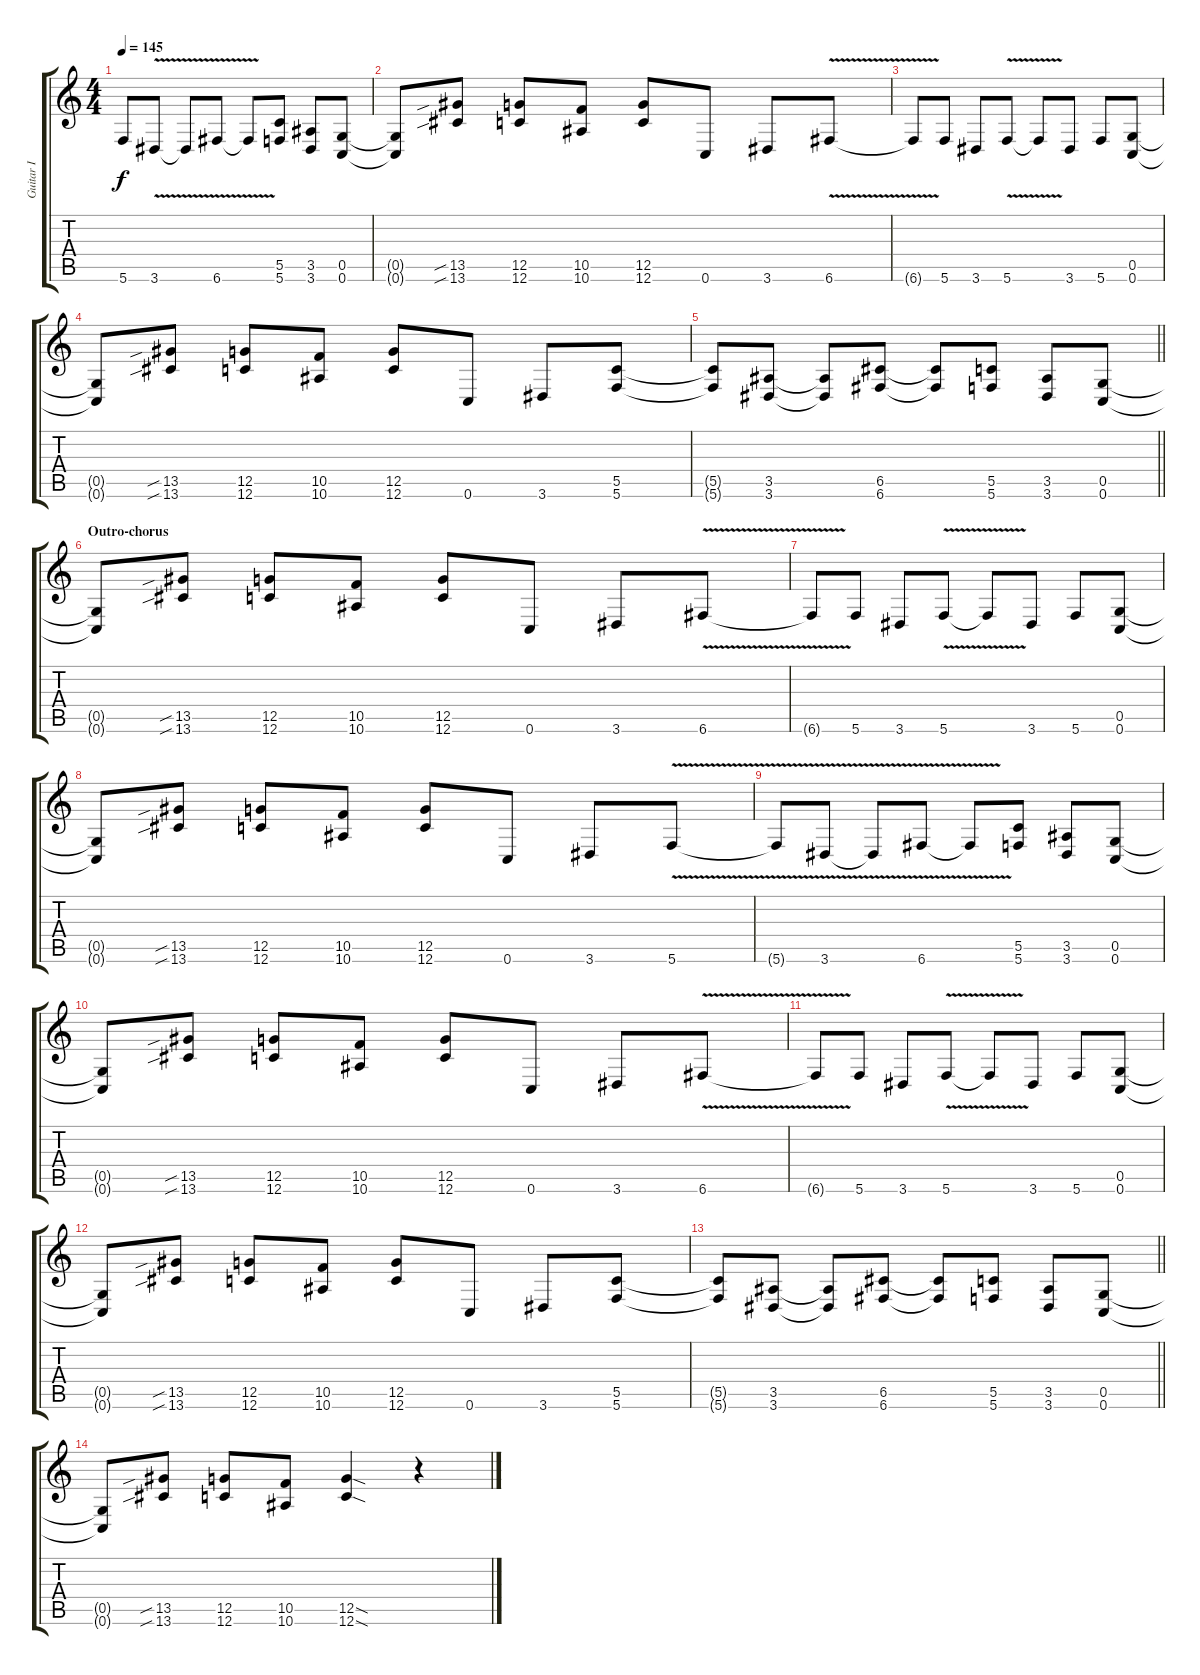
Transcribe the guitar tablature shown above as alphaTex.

\track ("Guitar I" "Guitar I") {instrument distortionguitar}
\staff {score tabs}
\tuning (D4 A3 F3 C3 G2 C2) {hide}
\ts (4 4)
\tempo 145
\clef g2
\ks c
5.6{t}.8{dy f} 3.6{v}.8 3.6{t}.8 6.6{v}.8 6.6{t}.8 (5.5 5.6).8 (3.5 3.6).8 (0.5 0.6).8 |
(0.5{t} 0.6{t}).8 (13.5{sib} 13.6{sib}).8 (12.5 12.6).8 (10.5 10.6).8 (12.5 12.6).8 0.6.8 3.6.8 6.6{v}.8 |
6.6{t}.8 5.6.8 3.6.8 5.6{v}.8 5.6{t}.8 3.6.8 5.6.8 (0.5 0.6).8 |
(0.5{t} 0.6{t}).8 (13.5{sib} 13.6{sib}).8 (12.5 12.6).8 (10.5 10.6).8 (12.5 12.6).8 0.6.8 3.6.8 (5.5 5.6).8 |
\barLineRight lightlight
(5.5{t} 5.6{t}).8 (3.5 3.6).8 (3.5{t} 3.6{t}).8 (6.5 6.6).8 (6.5{t} 6.6{t}).8 (5.5 5.6).8 (3.5 3.6).8 (0.5 0.6).8 |
\section ("" "Outro-chorus")
(0.5{t} 0.6{t}).8 (13.5{sib} 13.6{sib}).8 (12.5 12.6).8 (10.5 10.6).8 (12.5 12.6).8 0.6.8 3.6.8 6.6{v}.8 |
6.6{t}.8 5.6.8 3.6.8 5.6{v}.8 5.6{t}.8 3.6.8 5.6.8 (0.5 0.6).8 |
(0.5{t} 0.6{t}).8 (13.5{sib} 13.6{sib}).8 (12.5 12.6).8 (10.5 10.6).8 (12.5 12.6).8 0.6.8 3.6.8 5.6{v}.8 |
5.6{t}.8 3.6{v}.8 3.6{t}.8 6.6{v}.8 6.6{t}.8 (5.5 5.6).8 (3.5 3.6).8 (0.5 0.6).8 |
(0.5{t} 0.6{t}).8 (13.5{sib} 13.6{sib}).8 (12.5 12.6).8 (10.5 10.6).8 (12.5 12.6).8 0.6.8 3.6.8 6.6{v}.8 |
6.6{t}.8 5.6.8 3.6.8 5.6{v}.8 5.6{t}.8 3.6.8 5.6.8 (0.5 0.6).8 |
(0.5{t} 0.6{t}).8 (13.5{sib} 13.6{sib}).8 (12.5 12.6).8 (10.5 10.6).8 (12.5 12.6).8 0.6.8 3.6.8 (5.5 5.6).8 |
\barLineRight lightlight
(5.5{t} 5.6{t}).8 (3.5 3.6).8 (3.5{t} 3.6{t}).8 (6.5 6.6).8 (6.5{t} 6.6{t}).8 (5.5 5.6).8 (3.5 3.6).8 (0.5 0.6).8 |
(0.5{t} 0.6{t}).8 (13.5{sib} 13.6{sib}).8 (12.5 12.6).8 (10.5 10.6).8 (12.5{sod} 12.6{sod}).4 r.4
